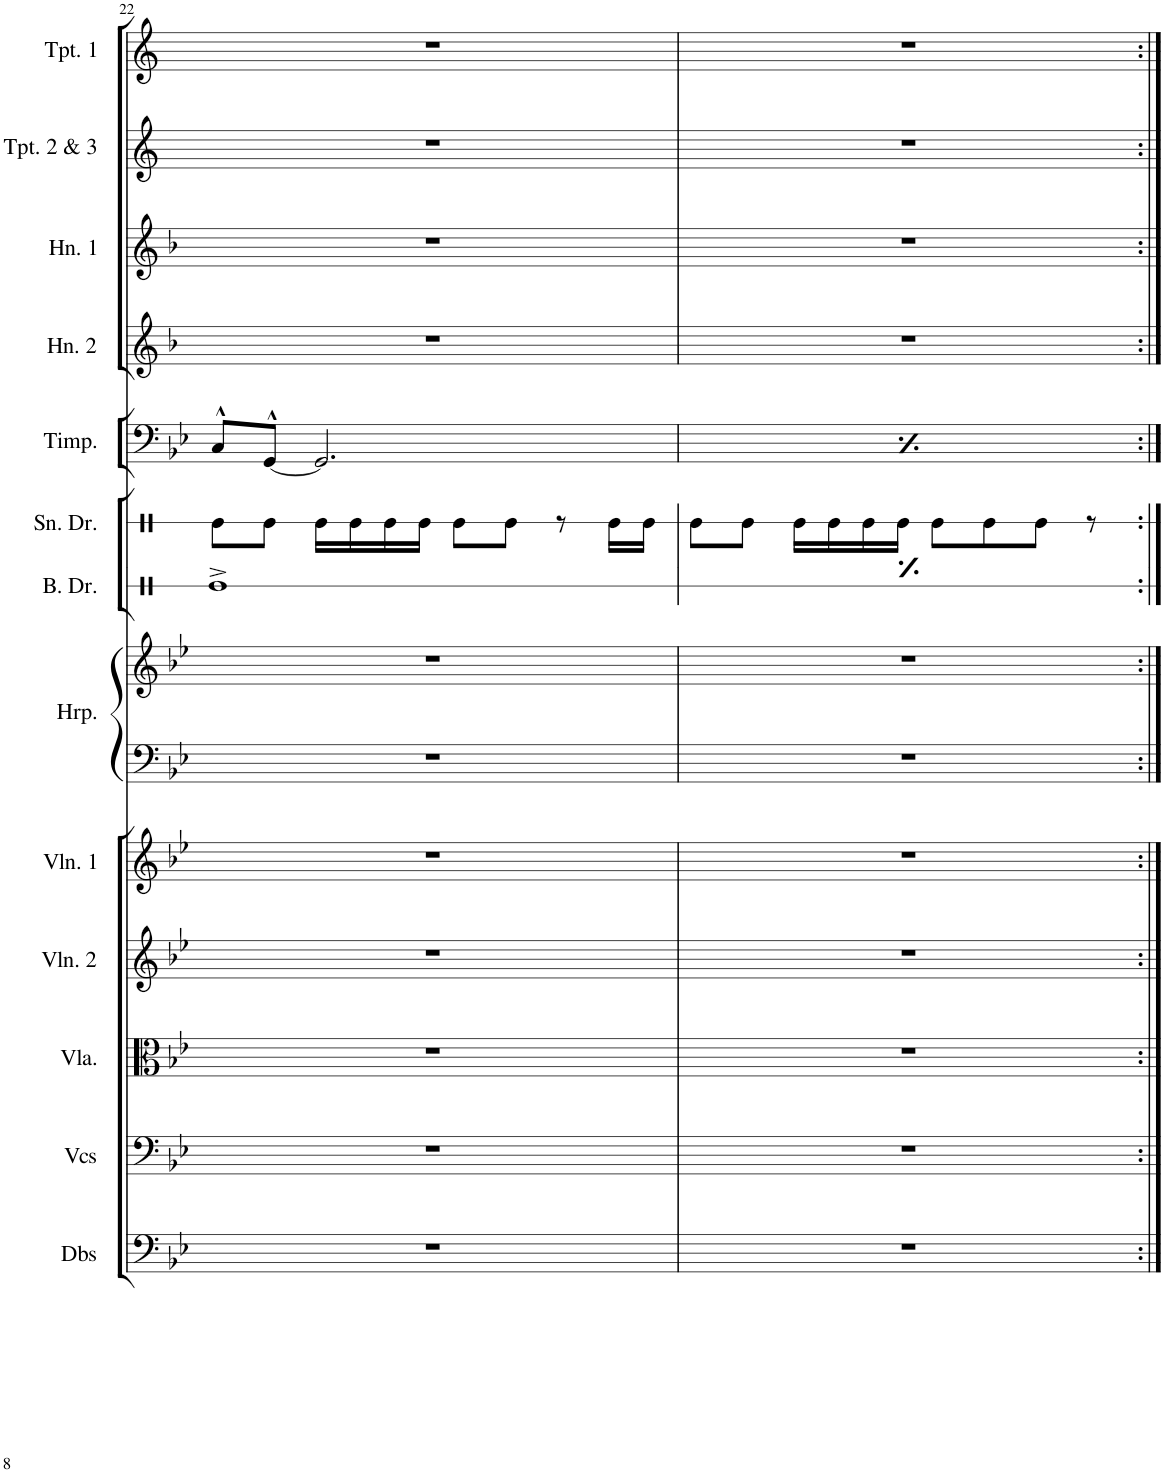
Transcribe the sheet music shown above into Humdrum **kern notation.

**kern	**kern	**kern	**kern	**kern	**kern	**kern	**kern	**kern	**kern	**kern	**kern	**kern	**kern
*part13	*part12	*part11	*part10	*part9	*part8	*part8	*part7	*part6	*part5	*part4	*part3	*part2	*part1
*staff14	*staff13	*staff12	*staff11	*staff10	*staff9	*staff8	*staff7	*staff6	*staff5	*staff4	*staff3	*staff2	*staff1
*I"Basses	*I"Cellos	*I"Viola	*I"Violin 2	*I"Violin 1	*I"Harp	*	*I"Bass Drum	*I"Snare Drum	*I"Timpani	*I"Horn 2	*I"Horn 1	*I"Trumpet 2 &amp; 3	*I"Trumpet 1
*	*	*I'Vla.	*I'Vln. 2	*I'Vln. 1	*I'Hrp.	*	*I'B. Dr.	*I'Sn. Dr.	*I'Timp.	*I'Hn. 2	*I'Hn. 1	*I'Tpt. 2 &amp; 3	*I'Tpt. 1
!!LO:PB:g=z
*clefF4	*clefF4	*clefC3	*clefG2	*clefG2	*clefF4	*clefG2	*clefX	*clefX	*clefF4	*clefG2	*clefG2	*clefG2	*clefG2
*Trd7c12	*	*	*	*	*	*	*	*	*	*Trd4c7	*Trd4c7	*Trd1c2	*Trd1c2
*k[b-e-]	*k[b-e-]	*k[b-e-]	*k[b-e-]	*k[b-e-]	*k[b-e-]	*k[b-e-]	*k[]	*k[]	*k[b-e-]	*k[b-]	*k[b-]	*k[]	*k[]
*M4/4	*M4/4	*M4/4	*M4/4	*M4/4	*M4/4	*M4/4	*M4/4	*M4/4	*M4/4	*M4/4	*M4/4	*M4/4	*M4/4
*met(c)	*met(c)	*met(c)	*met(c)	*met(c)	*met(c)	*met(c)	*met(c)	*met(c)	*met(c)	*met(c)	*met(c)	*met(c)	*met(c)
=22	=22	=22	=22	=22	=22	=22	=22	=22	=22	=22	=22	=22	=22
1r	1r	1r	1r	1r	1r	1r	1Re^	8Re\L	8C^^/L	1r	1r	1r	1r
.	.	.	.	.	.	.	.	8Re\J	[8GG^^/J	.	.	.	.
.	.	.	.	.	.	.	.	16Re\LL	2.GG/]	.	.	.	.
.	.	.	.	.	.	.	.	16Re\	.	.	.	.	.
.	.	.	.	.	.	.	.	16Re\	.	.	.	.	.
.	.	.	.	.	.	.	.	16Re\JJ	.	.	.	.	.
.	.	.	.	.	.	.	.	8Re\L	.	.	.	.	.
.	.	.	.	.	.	.	.	8Re\J	.	.	.	.	.
.	.	.	.	.	.	.	.	8r	.	.	.	.	.
.	.	.	.	.	.	.	.	16Re\LL	.	.	.	.	.
.	.	.	.	.	.	.	.	16Re\JJ	.	.	.	.	.
=23	=23	=23	=23	=23	=23	=23	=23	=23	=23	=23	=23	=23	=23
1r	1r	1r	1r	1r	1r	1r	1Re^	8Re\L	8C^^/L	1r	1r	1r	1r
.	.	.	.	.	.	.	.	8Re\J	[8GG^^/J	.	.	.	.
.	.	.	.	.	.	.	.	16Re\LL	2.GG/]	.	.	.	.
.	.	.	.	.	.	.	.	16Re\	.	.	.	.	.
.	.	.	.	.	.	.	.	16Re\	.	.	.	.	.
.	.	.	.	.	.	.	.	16Re\JJ	.	.	.	.	.
.	.	.	.	.	.	.	.	8Re\L	.	.	.	.	.
.	.	.	.	.	.	.	.	8Re\	.	.	.	.	.
.	.	.	.	.	.	.	.	8Re\J	.	.	.	.	.
.	.	.	.	.	.	.	.	8r	.	.	.	.	.
=:|!	=:|!	=:|!	=:|!	=:|!	=:|!	=:|!	=:|!	=:|!	=:|!	=:|!	=:|!	=:|!	=:|!
*-	*-	*-	*-	*-	*-	*-	*-	*-	*-	*-	*-	*-	*-
